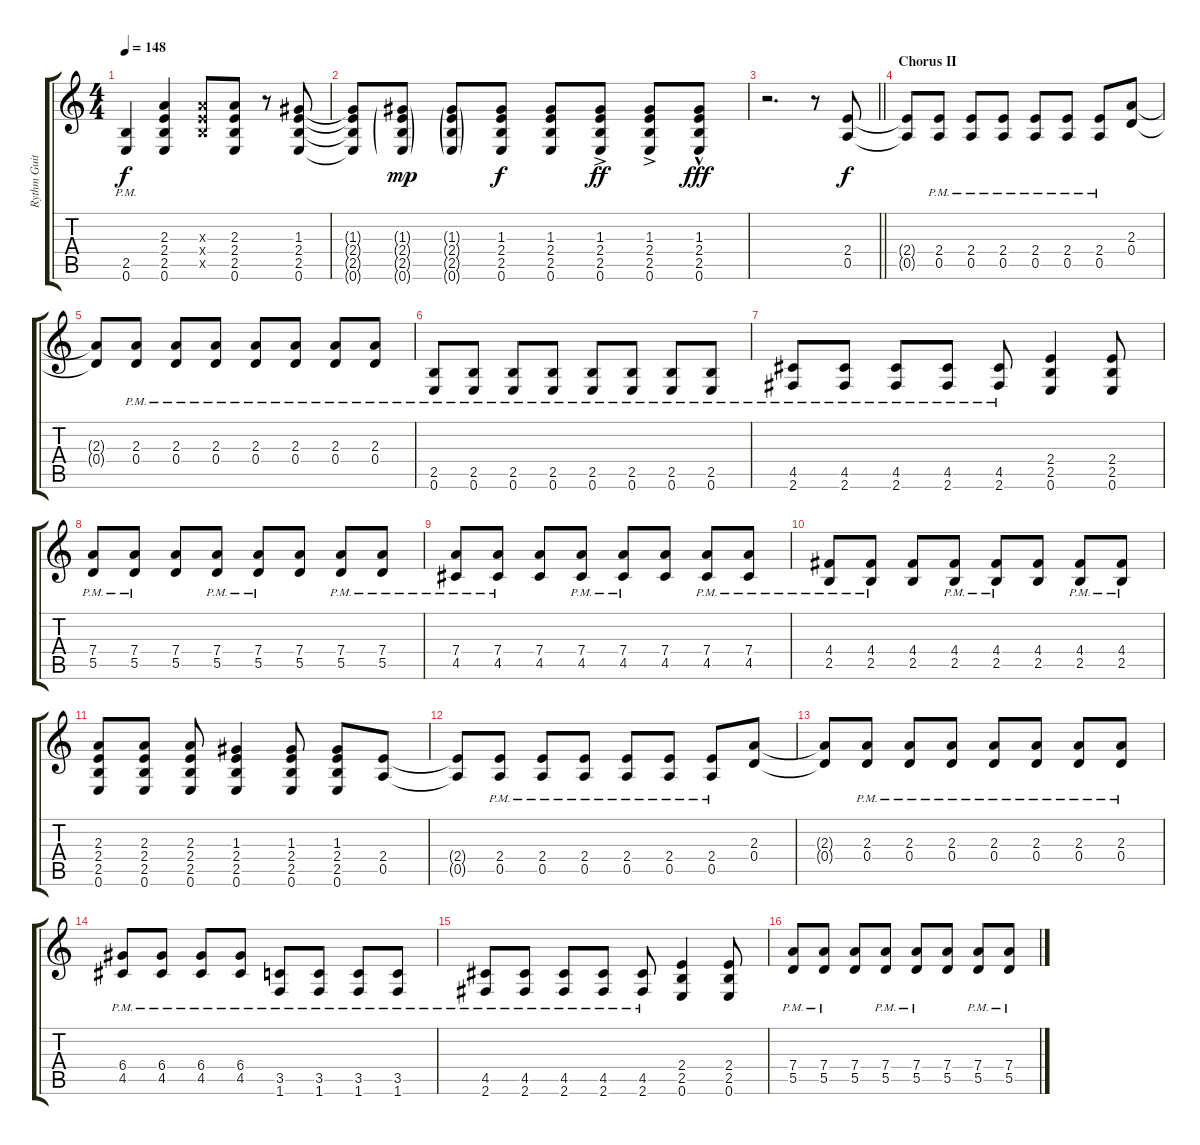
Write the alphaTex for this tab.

\track ("Rythm Guitar" "Rythm Guit") {instrument overdrivenguitar}
\staff {score tabs}
\tuning (E4 B3 G3 D3 A2 E2) {hide}
\ts (4 4)
\tempo 148
\clef g2
\ks c
(2.5{pm} 0.6{pm}).4{dy f} (2.3 2.4 2.5 0.6).4 (2.3{x} 2.4{x} 2.5{x}).8 (2.3 2.4 2.5 0.6).8 r.8 (1.3 2.4 2.5 0.6).8 |
(1.3{t} 2.4{t} 2.5{t} 0.6{t}).8 (1.3{g} 2.4{g} 2.5{g} 0.6{g}).8{dy mp} (1.3{g} 2.4{g} 2.5{g} 0.6{g}).8 (1.3 2.4 2.5 0.6).8{dy f} (1.3 2.4 2.5 0.6).8 (1.3{ac} 2.4{ac} 2.5{ac} 0.6{ac}).8{dy ff} (1.3{ac} 2.4{ac} 2.5{ac} 0.6{ac}).8 (1.3{hac} 2.4{hac} 2.5{hac} 0.6{hac}).8{dy fff} |
\barLineRight lightlight
r.2{d} r.8 (2.4 0.5).8{dy f} |
\section ("" "Chorus II")
(2.4{t} 0.5{t}).8 (2.4{pm} 0.5{pm}).8 (2.4{pm} 0.5{pm}).8 (2.4{pm} 0.5{pm}).8 (2.4{pm} 0.5{pm}).8 (2.4{pm} 0.5{pm}).8 (2.4{pm} 0.5{pm}).8 (2.3 0.4).8 |
(2.3{t} 0.4{t}).8 (2.3{pm} 0.4{pm}).8 (2.3{pm} 0.4{pm}).8 (2.3{pm} 0.4{pm}).8 (2.3{pm} 0.4{pm}).8 (2.3{pm} 0.4{pm}).8 (2.3{pm} 0.4{pm}).8 (2.3{pm} 0.4{pm}).8 |
(2.5{pm} 0.6{pm}).8 (2.5{pm} 0.6{pm}).8 (2.5{pm} 0.6{pm}).8 (2.5{pm} 0.6{pm}).8 (2.5{pm} 0.6{pm}).8 (2.5{pm} 0.6{pm}).8 (2.5{pm} 0.6{pm}).8 (2.5{pm} 0.6{pm}).8 |
(4.5{pm} 2.6{pm}).8 (4.5{pm} 2.6{pm}).8 (4.5{pm} 2.6{pm}).8 (4.5{pm} 2.6{pm}).8 (4.5{pm} 2.6{pm}).8 (2.4 2.5 0.6).4 (2.4 2.5 0.6).8 |
(7.4{pm} 5.5{pm}).8 (7.4{pm} 5.5{pm}).8 (7.4 5.5).8 (7.4{pm} 5.5{pm}).8 (7.4{pm} 5.5{pm}).8 (7.4 5.5).8 (7.4{pm} 5.5{pm}).8 (7.4{pm} 5.5{pm}).8 |
(7.4{pm} 4.5{pm}).8 (7.4{pm} 4.5{pm}).8 (7.4 4.5).8 (7.4{pm} 4.5{pm}).8 (7.4{pm} 4.5{pm}).8 (7.4 4.5).8 (7.4{pm} 4.5{pm}).8 (7.4{pm} 4.5{pm}).8 |
(4.4{pm} 2.5{pm}).8 (4.4{pm} 2.5{pm}).8 (4.4 2.5).8 (4.4{pm} 2.5{pm}).8 (4.4{pm} 2.5{pm}).8 (4.4 2.5).8 (4.4{pm} 2.5{pm}).8 (4.4{pm} 2.5{pm}).8 |
(2.3 2.4 2.5 0.6).8 (2.3 2.4 2.5 0.6).8 (2.3 2.4 2.5 0.6).8 (1.3 2.4 2.5 0.6).4 (1.3 2.4 2.5 0.6).8 (1.3 2.4 2.5 0.6).8 (2.4 0.5).8 |
(2.4{t} 0.5{t}).8 (2.4{pm} 0.5{pm}).8 (2.4{pm} 0.5{pm}).8 (2.4{pm} 0.5{pm}).8 (2.4{pm} 0.5{pm}).8 (2.4{pm} 0.5{pm}).8 (2.4{pm} 0.5{pm}).8 (2.3 0.4).8 |
(2.3{t} 0.4{t}).8 (2.3{pm} 0.4{pm}).8 (2.3{pm} 0.4{pm}).8 (2.3{pm} 0.4{pm}).8 (2.3{pm} 0.4{pm}).8 (2.3{pm} 0.4{pm}).8 (2.3{pm} 0.4{pm}).8 (2.3{pm} 0.4{pm}).8 |
(6.4{pm} 4.5{pm}).8 (6.4{pm} 4.5{pm}).8 (6.4{pm} 4.5{pm}).8 (6.4{pm} 4.5{pm}).8 (3.5{pm} 1.6{pm}).8 (3.5{pm} 1.6{pm}).8 (3.5{pm} 1.6{pm}).8 (3.5{pm} 1.6{pm}).8 |
(4.5{pm} 2.6{pm}).8 (4.5{pm} 2.6{pm}).8 (4.5{pm} 2.6{pm}).8 (4.5{pm} 2.6{pm}).8 (4.5{pm} 2.6{pm}).8 (2.4 2.5 0.6).4 (2.4 2.5 0.6).8 |
(7.4{pm} 5.5{pm}).8 (7.4{pm} 5.5{pm}).8 (7.4 5.5).8 (7.4{pm} 5.5{pm}).8 (7.4{pm} 5.5{pm}).8 (7.4 5.5).8 (7.4{pm} 5.5{pm}).8 (7.4{pm} 5.5{pm}).8
